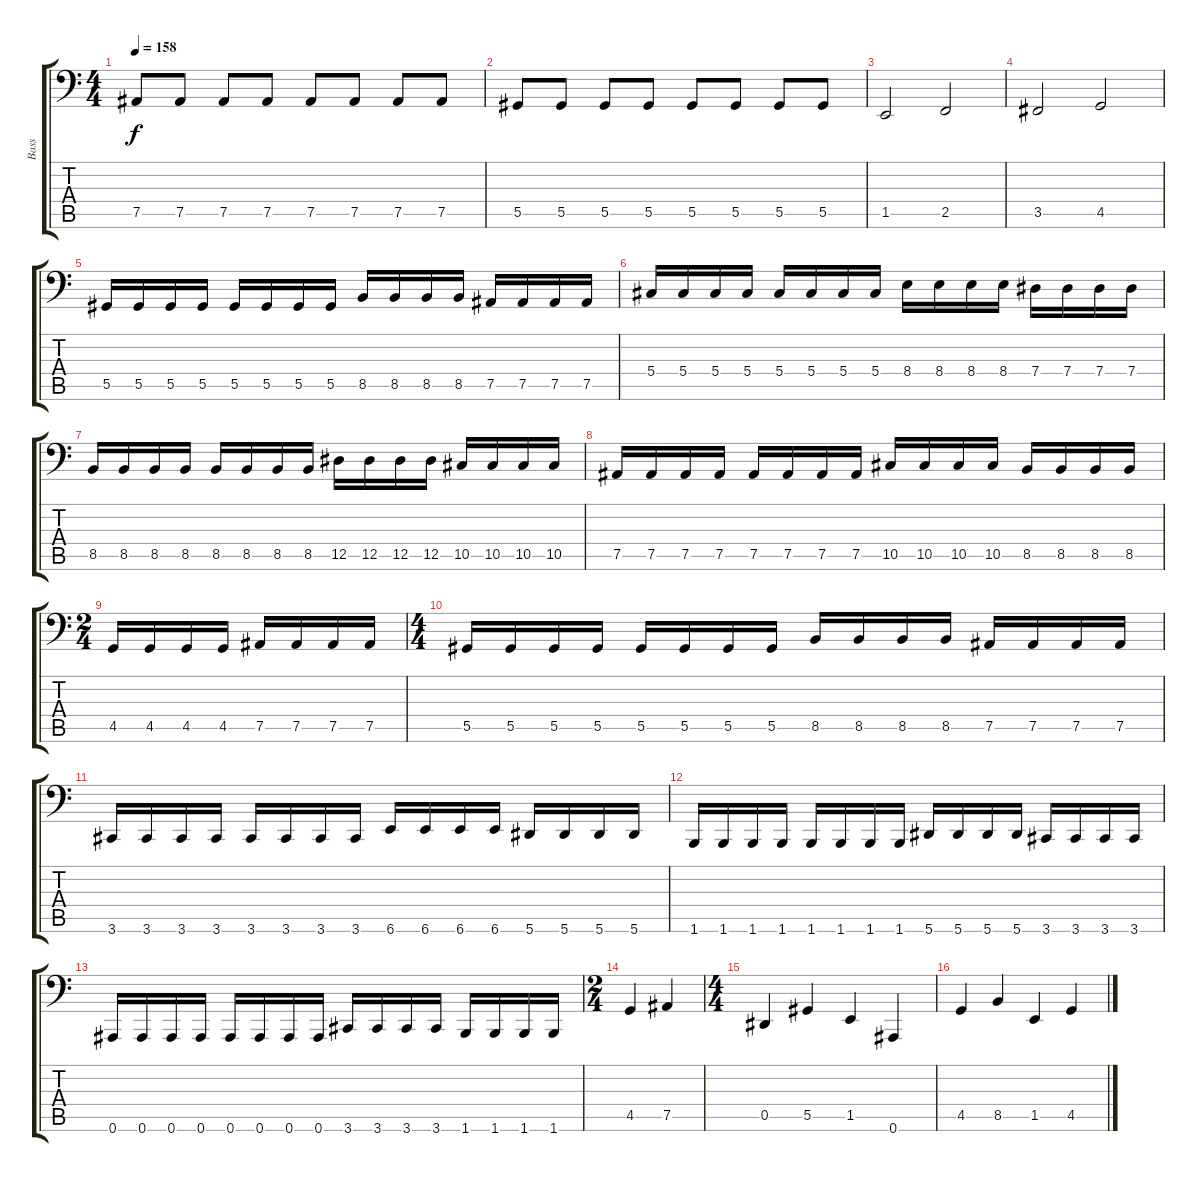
\track ("Bass" "Bass") {instrument electricbassfinger}
\staff {score tabs}
\tuning (B2 Gb2 Db2 Ab1 Eb1 Bb0) {hide}
\ts (4 4)
\tempo 158
\clef f4
\ks c
7.5.8{dy f} 7.5.8 7.5.8 7.5.8 7.5.8 7.5.8 7.5.8 7.5.8 |
5.5.8 5.5.8 5.5.8 5.5.8 5.5.8 5.5.8 5.5.8 5.5.8 |
1.5.2 2.5.2 |
3.5.2 4.5.2 |
5.5.16 5.5.16 5.5.16 5.5.16 5.5.16 5.5.16 5.5.16 5.5.16 8.5.16 8.5.16 8.5.16 8.5.16 7.5.16 7.5.16 7.5.16 7.5.16 |
5.4.16 5.4.16 5.4.16 5.4.16 5.4.16 5.4.16 5.4.16 5.4.16 8.4.16 8.4.16 8.4.16 8.4.16 7.4.16 7.4.16 7.4.16 7.4.16 |
8.5.16 8.5.16 8.5.16 8.5.16 8.5.16 8.5.16 8.5.16 8.5.16 12.5.16 12.5.16 12.5.16 12.5.16 10.5.16 10.5.16 10.5.16 10.5.16 |
7.5.16 7.5.16 7.5.16 7.5.16 7.5.16 7.5.16 7.5.16 7.5.16 10.5.16 10.5.16 10.5.16 10.5.16 8.5.16 8.5.16 8.5.16 8.5.16 |
\ts (2 4)
4.5.16 4.5.16 4.5.16 4.5.16 7.5.16 7.5.16 7.5.16 7.5.16 |
\ts (4 4)
5.5.16 5.5.16 5.5.16 5.5.16 5.5.16 5.5.16 5.5.16 5.5.16 8.5.16 8.5.16 8.5.16 8.5.16 7.5.16 7.5.16 7.5.16 7.5.16 |
3.6.16 3.6.16 3.6.16 3.6.16 3.6.16 3.6.16 3.6.16 3.6.16 6.6.16 6.6.16 6.6.16 6.6.16 5.6.16 5.6.16 5.6.16 5.6.16 |
1.6.16 1.6.16 1.6.16 1.6.16 1.6.16 1.6.16 1.6.16 1.6.16 5.6.16 5.6.16 5.6.16 5.6.16 3.6.16 3.6.16 3.6.16 3.6.16 |
0.6.16 0.6.16 0.6.16 0.6.16 0.6.16 0.6.16 0.6.16 0.6.16 3.6.16 3.6.16 3.6.16 3.6.16 1.6.16 1.6.16 1.6.16 1.6.16 |
\ts (2 4)
4.5.4 7.5.4 |
\ts (4 4)
0.5.4 5.5.4 1.5.4 0.6.4 |
4.5.4 8.5.4 1.5.4 4.5.4
